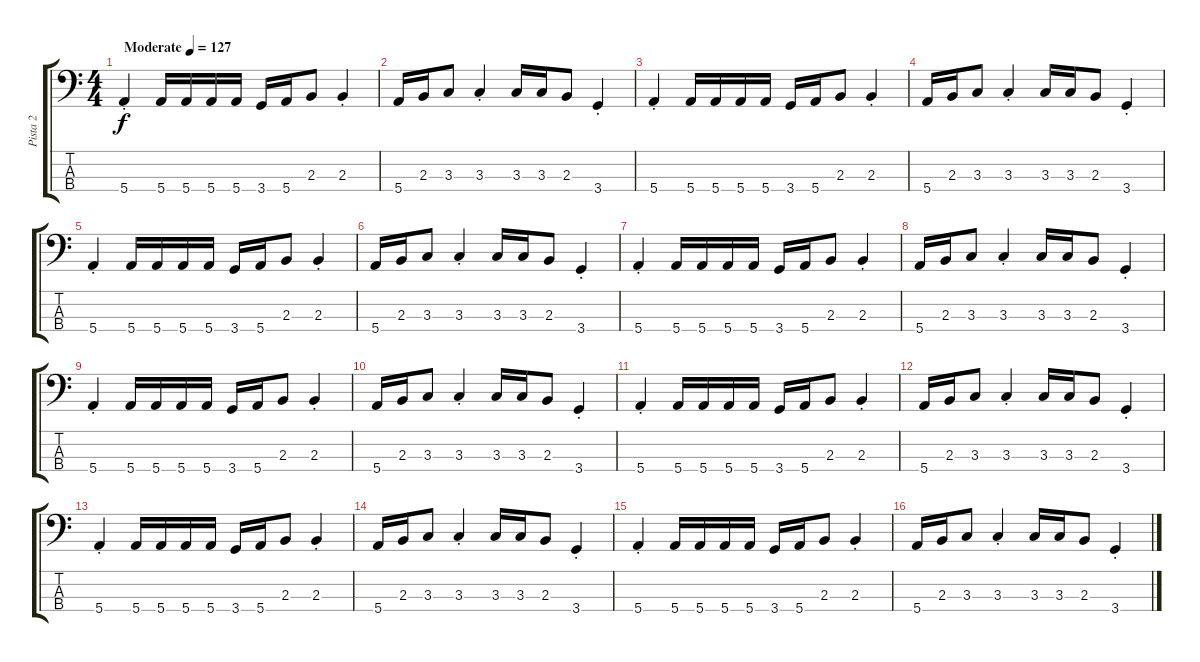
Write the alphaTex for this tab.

\track ("Pista 2" "Pista 2") {instrument electricbassfinger}
\staff {score tabs}
\tuning (G2 D2 A1 E1) {hide}
\ts (4 4)
\tempo (127 "Moderate")
\clef f4
\ks c
5.4{st}.4{dy f instrument electricbassfinger} 5.4.16 5.4.16 5.4.16 5.4.16 3.4.16 5.4.16 2.3.8 2.3{st}.4 |
5.4.16 2.3.16 3.3.8 3.3{st}.4 3.3.16 3.3.16 2.3.8 3.4{st}.4 |
5.4{st}.4 5.4.16 5.4.16 5.4.16 5.4.16 3.4.16 5.4.16 2.3.8 2.3{st}.4 |
5.4.16 2.3.16 3.3.8 3.3{st}.4 3.3.16 3.3.16 2.3.8 3.4{st}.4 |
5.4{st}.4 5.4.16 5.4.16 5.4.16 5.4.16 3.4.16 5.4.16 2.3.8 2.3{st}.4 |
5.4.16 2.3.16 3.3.8 3.3{st}.4 3.3.16 3.3.16 2.3.8 3.4{st}.4 |
5.4{st}.4 5.4.16 5.4.16 5.4.16 5.4.16 3.4.16 5.4.16 2.3.8 2.3{st}.4 |
5.4.16 2.3.16 3.3.8 3.3{st}.4 3.3.16 3.3.16 2.3.8 3.4{st}.4 |
5.4{st}.4 5.4.16 5.4.16 5.4.16 5.4.16 3.4.16 5.4.16 2.3.8 2.3{st}.4 |
5.4.16 2.3.16 3.3.8 3.3{st}.4 3.3.16 3.3.16 2.3.8 3.4{st}.4 |
5.4{st}.4 5.4.16 5.4.16 5.4.16 5.4.16 3.4.16 5.4.16 2.3.8 2.3{st}.4 |
5.4.16 2.3.16 3.3.8 3.3{st}.4 3.3.16 3.3.16 2.3.8 3.4{st}.4 |
5.4{st}.4 5.4.16 5.4.16 5.4.16 5.4.16 3.4.16 5.4.16 2.3.8 2.3{st}.4 |
5.4.16 2.3.16 3.3.8 3.3{st}.4 3.3.16 3.3.16 2.3.8 3.4{st}.4 |
5.4{st}.4 5.4.16 5.4.16 5.4.16 5.4.16 3.4.16 5.4.16 2.3.8 2.3{st}.4 |
5.4.16 2.3.16 3.3.8 3.3{st}.4 3.3.16 3.3.16 2.3.8 3.4{st}.4
